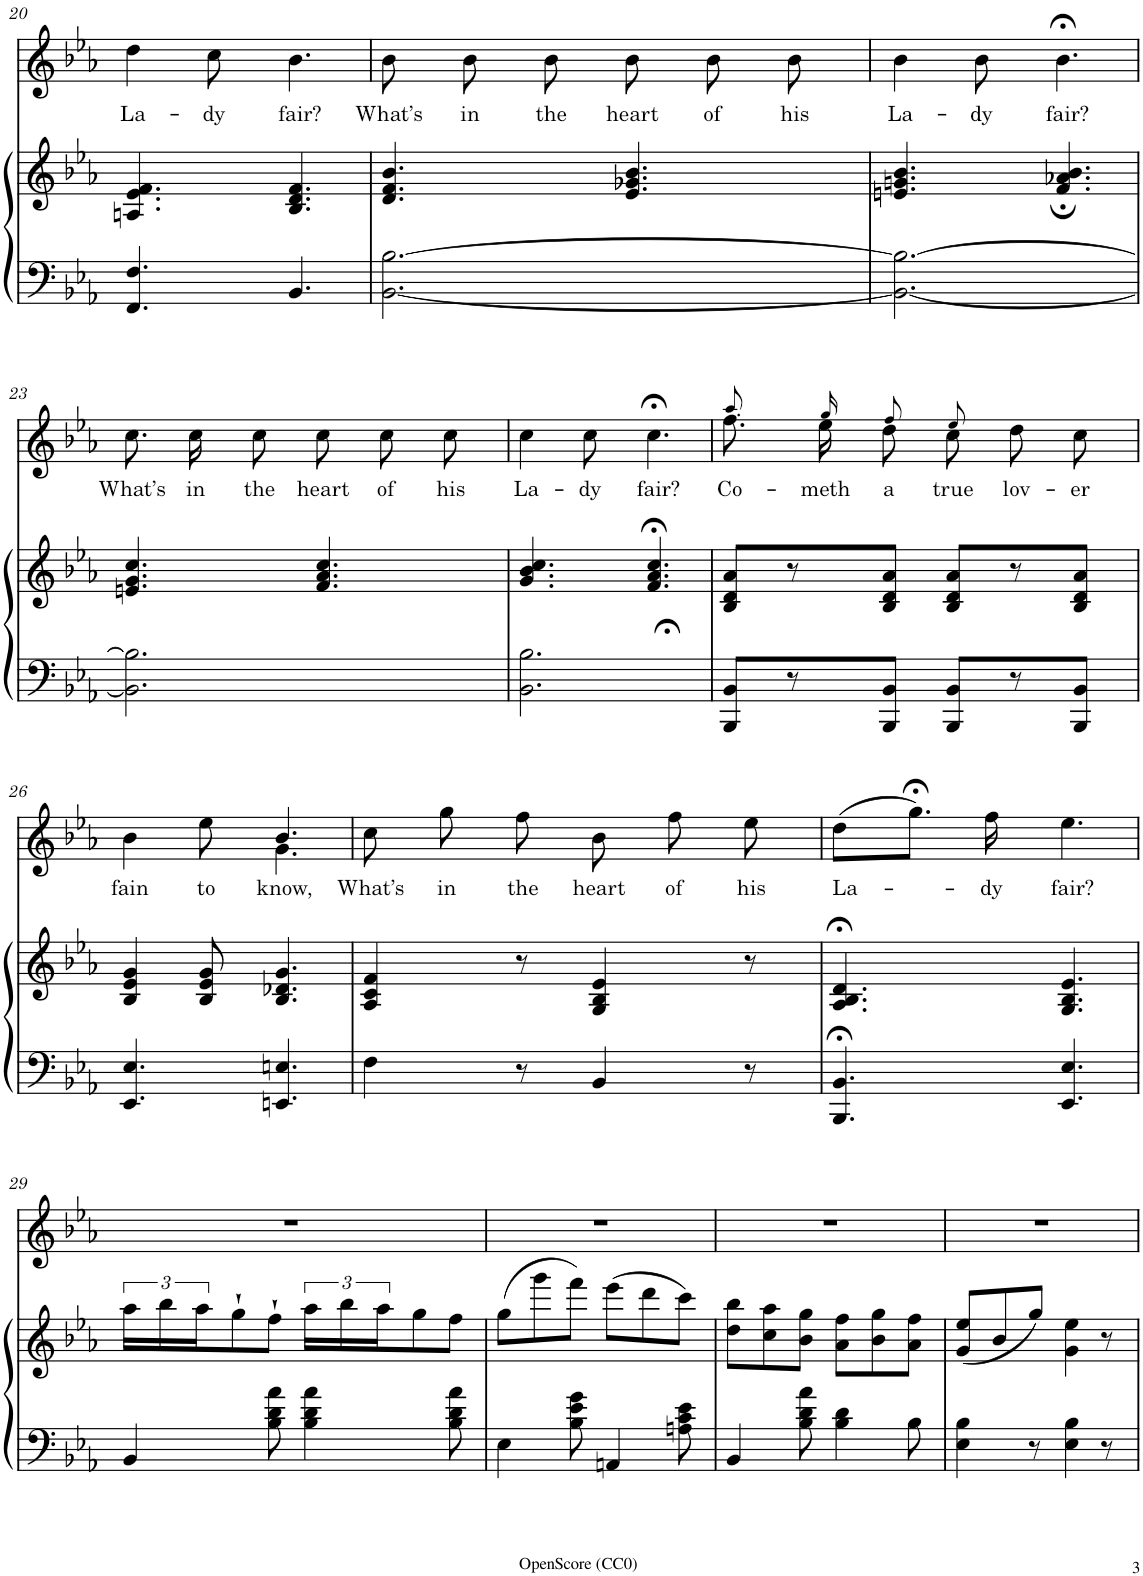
**kern	**kern	**kern	**text
*part2	*part2	*part1	*part1
*staff3	*staff2	*staff1	*staff1
*I"Piano	*	*I"Voice	*
*I'Pno	*	*	*
!!LO:PB:g=z
*clefF4	*clefG2	*clefG2	*
*k[b-e-a-]	*k[b-e-a-]	*k[b-e-a-]	*
*M6/8	*M6/8	*M6/8	*
=20	=20	=20	=20
!	!	!	!LO:LY:b
4.FF/ 4.F/	4.An/ 4.e-/ 4.f/	4dd\	La-
!	!	!	!LO:LY:b
.	.	8cc\	-dy
!	!	!	!LO:LY:b
4.BB-/	4.B-/ 4.d/ 4.f/	4.b-\	fair?
=21	=21	=21	=21
!	!	!	!LO:LY:b
[2.BB-\ [2.B-\	4.d/ 4.f/ 4.b-/	8b-\	What’s
!	!	!	!LO:LY:b
.	.	8b-\	in
!	!	!	!LO:LY:b
.	.	8b-\	the
!	!	!	!LO:LY:b
.	4.e-/ 4.g-X/ 4.b-/	8b-\	heart
!	!	!	!LO:LY:b
.	.	8b-\	of
!	!	!	!LO:LY:b
.	.	8b-\	his
=22	=22	=22	=22
!	!	!	!LO:LY:b
2.BB-\_ 2.B-\_	4.en/ 4.gn/ 4.b-/	4b-\	La-
!	!	!	!LO:LY:b
.	.	8b-\	-dy
!	!	!	!LO:LY:b
.	4.f/; 4.a-X/; 4.b-/;	4.b-;<\	fair?
!!LO:LB:g=z
=23	=23	=23	=23
!	!	!	!LO:LY:b
2.BB-\] 2.B-\]	4.en/ 4.g/ 4.cc/	8.cc\	What’s
!	!	!	!LO:LY:b
.	.	16cc\	in
!	!	!	!LO:LY:b
.	.	8cc\	the
!	!	!	!LO:LY:b
.	4.f/ 4.a-/ 4.cc/	8cc\	heart
!	!	!	!LO:LY:b
.	.	8cc\	of
!	!	!	!LO:LY:b
.	.	8cc\	his
=24	=24	=24	=24
!	!	!	!LO:LY:b
2.BB-\;< 2.B-\;<	4.g/ 4.b-/ 4.cc/	4cc\	La-
!	!	!	!LO:LY:b
.	.	8cc\	-dy
!	!	!	!LO:LY:b
.	4.f/;< 4.a-/;< 4.cc/;<	4.cc;<\	fair?
=25	=25	=25	=25
!	!	!	!LO:LY:b
*	*	*^	*
8BBB-/ 8BB-/L	8B-/ 8d/ 8a-/L	8.ff\	8.aa-/	Co-
8r	8r	.	.	.
!	!	!	!	!LO:LY:b
.	.	16ee-\	16gg/	-meth
!	!	!	!	!LO:LY:b
8BBB-/ 8BB-/J	8B-/ 8d/ 8a-/J	8dd\	8ff/	a
!	!	!	!	!LO:LY:b
8BBB-/ 8BB-/L	8B-/ 8d/ 8a-/L	8cc\	8ee-/	true
!	!	!	!	!LO:LY:b
8r	8r	8dd\	8ryy	lov-
!	!	!	!	!LO:LY:b
8BBB-/ 8BB-/J	8B-/ 8d/ 8a-/J	8cc\	8ryy	-er
!!LO:LB:g=z	!!
=26	=26	=26	=26	=26
!	!	!	!	!LO:LY:b
4.EE-/ 4.E-/	4B-/ 4e-/ 4g/	4b-\	4.ryy	fain
!	!	!	!	!LO:LY:b
.	8B-/ 8e-/ 8g/	8ee-\	.	to
!	!	!	!	!LO:LY:b
4.EEn/ 4.En/	4.B-/ 4.d-X/ 4.g/	4.b-/	4.g\	know,
=27	=27	=27	=27	=27
!	!	!	!	!LO:LY:b
*	*	*v	*v	*
4F\	4A-/ 4c/ 4f/	8cc\	What’s
!	!	!	!LO:LY:b
.	.	8gg\	in
!	!	!	!LO:LY:b
8r	8r	8ff\	the
!	!	!	!LO:LY:b
4BB-/	4G/ 4B-/ 4e-/	8b-\	heart
!	!	!	!LO:LY:b
.	.	8ff\	of
!	!	!	!LO:LY:b
8r	8r	8ee-\	his
=28	=28	=28	=28
!	!	!	!LO:LY:b
4.BBB-/;< 4.BB-/;<	4.A-/;< 4.B-/;< 4.d/;<	(8dd\L	La-
.	.	8.gg;<\J)	.
!	!	!	!LO:LY:b
.	.	16ff\	-dy
!	!	!	!LO:LY:b
4.EE-/ 4.E-/	4.G/ 4.B-/ 4.e-/	4.ee-\	fair?
!!LO:LB:g=z
=29	=29	=29	=29
4BB-/	24aa-\LL	2.r	.
.	24bb-\	.	.
.	24aa-\J	.	.
.	8gg`\	.	.
8B-\ 8d\ 8a-\	8ff`\J	.	.
4B-\ 4d\ 4a-\	24aa-\LL	.	.
.	24bb-\	.	.
.	24aa-\J	.	.
.	8gg\	.	.
8B-\ 8d\ 8a-\	8ff\J	.	.
=30	=30	=30	=30
4E-\	(8gg\L	2.r	.
.	8ggg\	.	.
8B-\ 8e-\ 8g\	8fff\J)	.	.
4AAn/	(8eee-\L	.	.
.	8ddd\	.	.
8An\ 8c\ 8e-\	8ccc\J)	.	.
=31	=31	=31	=31
4BB-/	8dd\ 8bb-\L	2.r	.
.	8cc\ 8aa-\	.	.
8B-\ 8d\ 8a-\	8b-\ 8gg\J	.	.
4B-\ 4d\	8a-\ 8ff\L	.	.
.	8b-\ 8gg\	.	.
8B-\	8a-\ 8ff\J	.	.
=32	=32	=32	=32
4E-\ 4B-\	(8g/ 8ee-/L	2.r	.
.	8b-/	.	.
8r	8gg/J)	.	.
4E-\ 4B-\	4g\ 4ee-\	.	.
8r	8r	.	.
=	=	=	=
*-	*-	*-	*-
